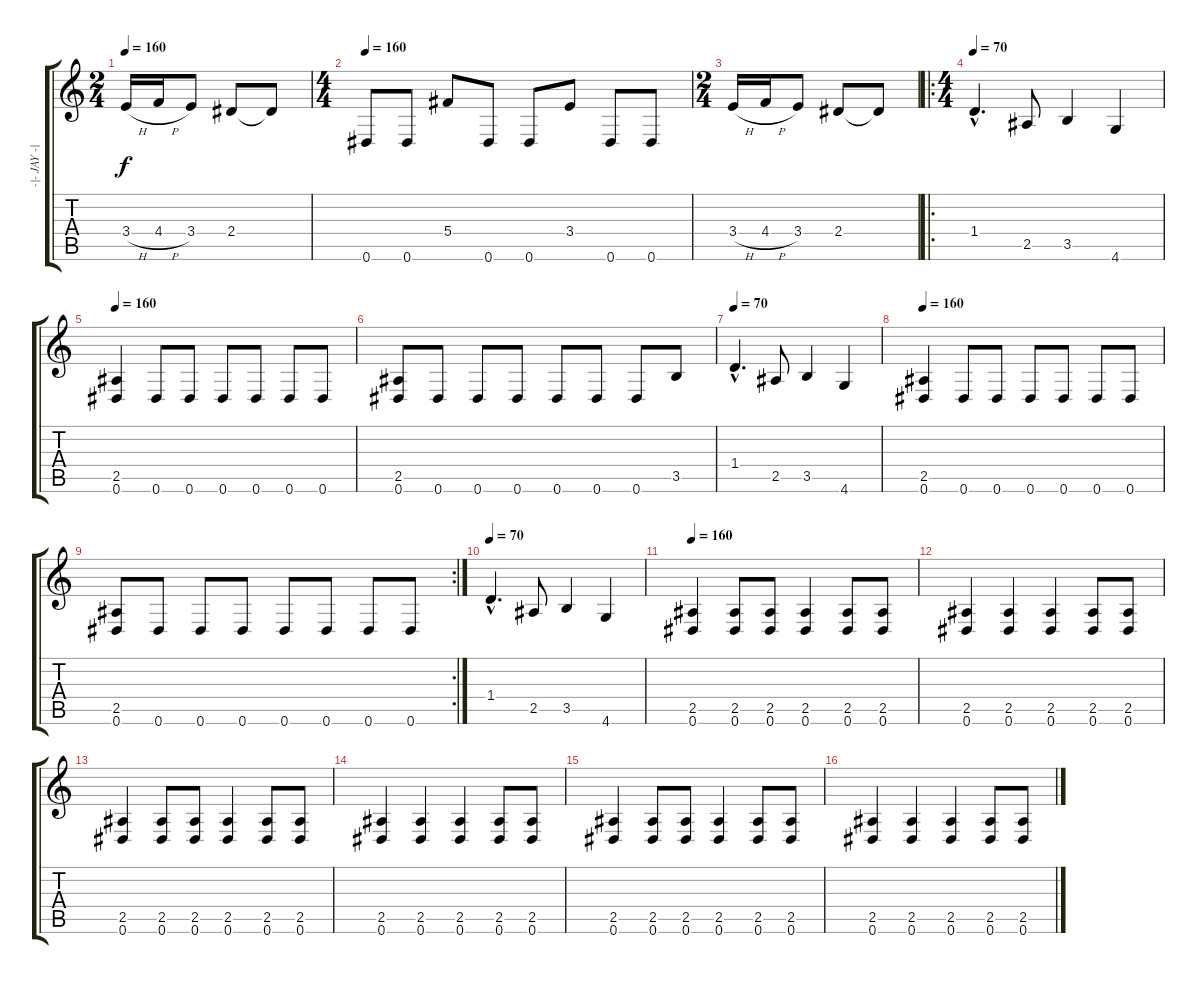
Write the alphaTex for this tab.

\track ("-|- JAY -|-" "-|- JAY -|") {instrument overdrivenguitar}
\staff {score tabs}
\tuning (Eb4 Bb3 Gb3 Db3 Ab2 Eb2) {hide}
\ts (2 4)
\tempo 160
\clef g2
\ks c
3.4{h}.16{dy f} 4.4{h}.16 3.4.8 2.4.8 2.4{t}.8 |
\ts (4 4)
\tempo 160
0.6.8 0.6.8 5.4.8 0.6.8 0.6.8 3.4.8 0.6.8 0.6.8 |
\ts (2 4)
3.4{h}.16 4.4{h}.16 3.4.8 2.4.8 2.4{t}.8 |
\ro
\ts (4 4)
\tempo 70
1.4{hac}.4{d} 2.5.8 3.5.4 4.6.4 |
\tempo 160
(2.5 0.6).4 0.6.8 0.6.8 0.6.8 0.6.8 0.6.8 0.6.8 |
(2.5 0.6).8 0.6.8 0.6.8 0.6.8 0.6.8 0.6.8 0.6.8 3.5.8 |
\tempo 70
1.4{hac}.4{d} 2.5.8 3.5.4 4.6.4 |
\tempo 160
(2.5 0.6).4 0.6.8 0.6.8 0.6.8 0.6.8 0.6.8 0.6.8 |
\rc 2
(2.5 0.6).8 0.6.8 0.6.8 0.6.8 0.6.8 0.6.8 0.6.8 0.6.8 |
\tempo 70
1.4{hac}.4{d} 2.5.8 3.5.4 4.6.4 |
\tempo 160
(2.5 0.6).4 (2.5 0.6).8 (2.5 0.6).8 (2.5 0.6).4 (2.5 0.6).8 (2.5 0.6).8 |
(2.5 0.6).4 (2.5 0.6).4 (2.5 0.6).4 (2.5 0.6).8 (2.5 0.6).8 |
(2.5 0.6).4 (2.5 0.6).8 (2.5 0.6).8 (2.5 0.6).4 (2.5 0.6).8 (2.5 0.6).8 |
(2.5 0.6).4 (2.5 0.6).4 (2.5 0.6).4 (2.5 0.6).8 (2.5 0.6).8 |
(2.5 0.6).4 (2.5 0.6).8 (2.5 0.6).8 (2.5 0.6).4 (2.5 0.6).8 (2.5 0.6).8 |
(2.5 0.6).4 (2.5 0.6).4 (2.5 0.6).4 (2.5 0.6).8 (2.5 0.6).8
